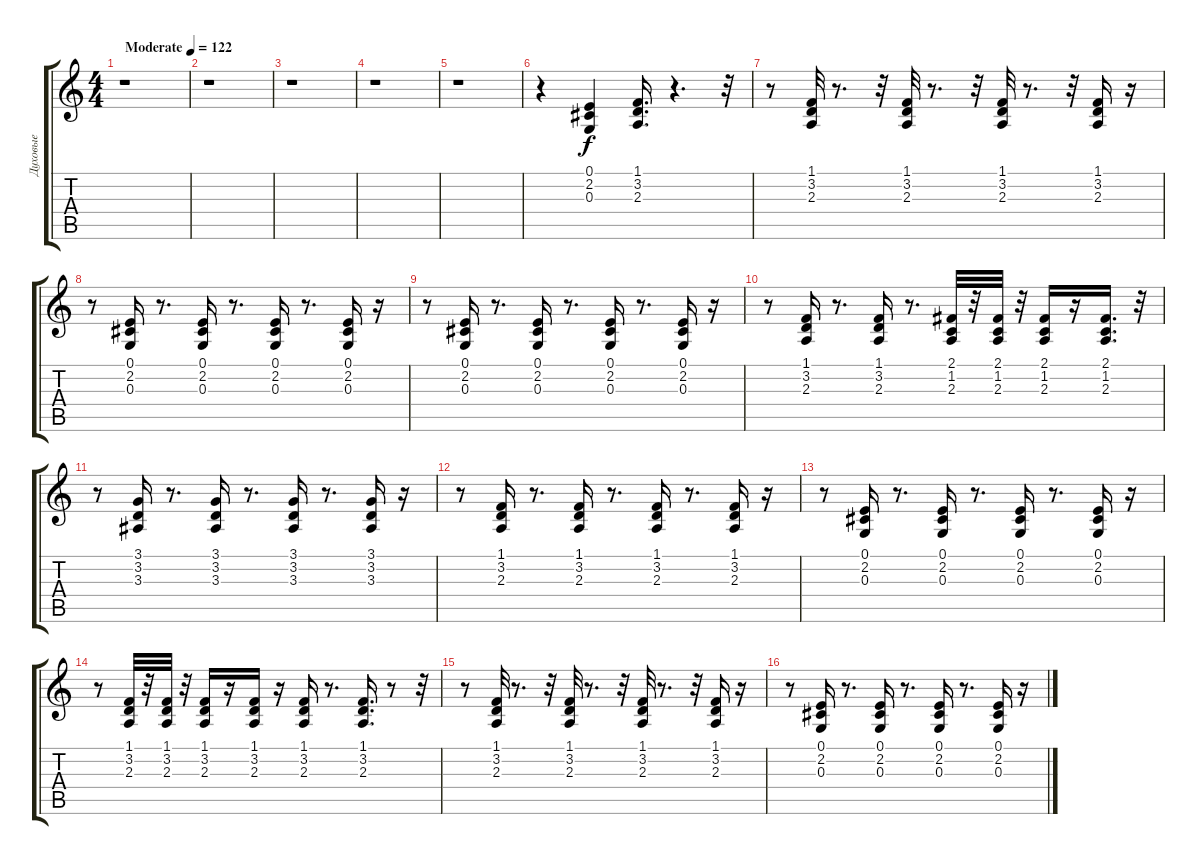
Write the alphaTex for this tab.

\track ("Духовые" "Духовые") {instrument frenchhorn}
\staff {score tabs}
\tuning (E4 B3 G3 D3 A2 E2) {hide}
\ts (4 4)
\tempo (122 "Moderate")
\clef g2
\ks c
r.1{dy f instrument frenchhorn} |
r.1 |
r.1 |
r.1 |
r.1 |
r.4 (0.1 2.2 0.3).4 (1.1 3.2 2.3).16{d} r.4{d} r.32 |
r.8 (1.1 3.2 2.3).32 r.8{d} r.32 (1.1 3.2 2.3).32 r.8{d} r.32 (1.1 3.2 2.3).32 r.8{d} r.32 (1.1 3.2 2.3).16 r.16 |
r.8 (0.1 2.2 0.3).16 r.8{d} (0.1 2.2 0.3).16 r.8{d} (0.1 2.2 0.3).16 r.8{d} (0.1 2.2 0.3).16 r.16 |
r.8 (0.1 2.2 0.3).16 r.8{d} (0.1 2.2 0.3).16 r.8{d} (0.1 2.2 0.3).16 r.8{d} (0.1 2.2 0.3).16 r.16 |
r.8 (1.1 3.2 2.3).16 r.8{d} (1.1 3.2 2.3).16 r.8{d} (2.1 1.2 2.3).32 r.32 (2.1 1.2 2.3).32 r.32 (2.1 1.2 2.3).16 r.16 (2.1 1.2 2.3).16{d} r.32 |
r.8 (3.1 3.2 3.3).16 r.8{d} (3.1 3.2 3.3).16 r.8{d} (3.1 3.2 3.3).16 r.8{d} (3.1 3.2 3.3).16 r.16 |
r.8 (1.1 3.2 2.3).16 r.8{d} (1.1 3.2 2.3).16 r.8{d} (1.1 3.2 2.3).16 r.8{d} (1.1 3.2 2.3).16 r.16 |
r.8 (0.1 2.2 0.3).16 r.8{d} (0.1 2.2 0.3).16 r.8{d} (0.1 2.2 0.3).16 r.8{d} (0.1 2.2 0.3).16 r.16 |
r.8 (1.1 3.2 2.3).32 r.32 (1.1 3.2 2.3).32 r.32 (1.1 3.2 2.3).16 r.16 (1.1 3.2 2.3).16 r.16 (1.1 3.2 2.3).16 r.8{d} (1.1 3.2 2.3).16{d} r.8 r.32 |
r.8 (1.1 3.2 2.3).32 r.8{d} r.32 (1.1 3.2 2.3).32 r.8{d} r.32 (1.1 3.2 2.3).32 r.8{d} r.32 (1.1 3.2 2.3).16 r.16 |
r.8 (0.1 2.2 0.3).16 r.8{d} (0.1 2.2 0.3).16 r.8{d} (0.1 2.2 0.3).16 r.8{d} (0.1 2.2 0.3).16 r.16
